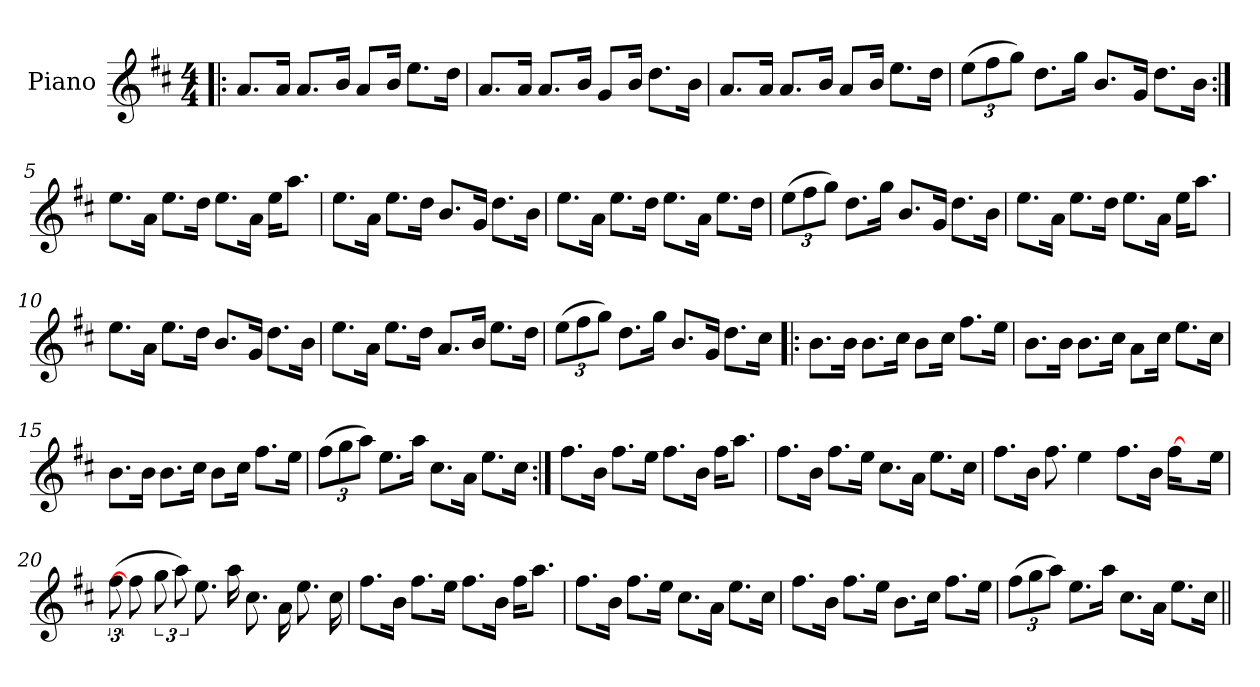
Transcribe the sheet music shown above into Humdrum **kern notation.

**kern
*part1
*staff1
*I"Piano
*I'Pno
*clefG2
*k[f#c#]
*b:
*M4/4
=1!|:
8.a/L
16a/Jk
8.a/L
16b/Jk
8a/L
16b/Jk
8.ee\L
16dd\Jk
=2
8.a/L
16a/Jk
8.a/L
16b/Jk
8g/L
16b/Jk
8.dd\L
16b\Jk
=3
8.a/L
16a/Jk
8.a/L
16b/Jk
8a/L
16b/Jk
8.ee\L
16dd\Jk
=4
(>12ee\L
12ff#\
12gg\J)
8.dd\L
16gg\Jk
8.b/L
16g/Jk
8.dd\L
16b\Jk
=5:|!
8.ee\L
16a\Jk
8.ee\L
16dd\Jk
8.ee\L
16a\Jk
16ee\KL
8.aa\J
=6
8.ee\L
16a\Jk
8.ee\L
16dd\Jk
8.b/L
16g/Jk
8.dd\L
16b\Jk
=7
8.ee\L
16a\Jk
8.ee\L
16dd\Jk
8.ee\L
16a\Jk
8.ee\L
16dd\Jk
=8
(>12ee\L
12ff#\
12gg\J)
8.dd\L
16gg\Jk
8.b/L
16g/Jk
8.dd\L
16b\Jk
=9
8.ee\L
16a\Jk
8.ee\L
16dd\Jk
8.ee\L
16a\Jk
16ee\KL
8.aa\J
=10
8.ee\L
16a\Jk
8.ee\L
16dd\Jk
8.b/L
16g/Jk
8.dd\L
16b\Jk
=11
8.ee\L
16a\Jk
8.ee\L
16dd\Jk
8.a/L
16b/Jk
8.ee\L
16dd\Jk
=12
(>12ee\L
12ff#\
12gg\J)
8.dd\L
16gg\Jk
8.b/L
16g/Jk
8.dd\L
16cc#\Jk
=13!|:
8.b\L
16b\Jk
8.b\L
16cc#\Jk
8b\L
16cc#\Jk
8.ff#\L
16ee\Jk
=14
8.b\L
16b\Jk
8.b\L
16cc#\Jk
8a\L
16cc#\Jk
8.ee\L
16cc#\Jk
=15
8.b\L
16b\Jk
8.b\L
16cc#\Jk
8b\L
16cc#\Jk
8.ff#\L
16ee\Jk
=16
(>12ff#\L
12gg\
12aa\J)
8.ee\L
16aa\Jk
8.cc#\L
16a\Jk
8.ee\L
16cc#\Jk
=17:|!
8.ff#\L
16b\Jk
8.ff#\L
16ee\Jk
8.ff#\L
16b\Jk
16ff#\KL
8.aa\J
=18
8.ff#\L
16b\Jk
8.ff#\L
16ee\Jk
8.cc#\L
16a\Jk
8.ee\L
16cc#\Jk
=19
8.ff#\L
16b\Jk
8.ff#\
4ee\
8.ff#\L
16b\Jk
[16ff#\L
8ryy
16ee\Jk
=20
(>12ff#\L
8ff#\L]
12gg\
12aa\J)
8.ee\L
16aa\Jk
8.cc#\L
16a\Jk
8.ee\L
16cc#\Jk
=21
8.ff#\L
16b\Jk
8.ff#\L
16ee\Jk
8.ff#\L
16b\Jk
16ff#\KL
8.aa\J
=22
8.ff#\L
16b\Jk
8.ff#\L
16ee\Jk
8.cc#\L
16a\Jk
8.ee\L
16cc#\Jk
=23
8.ff#\L
16b\Jk
8.ff#\L
16ee\Jk
8.b\L
16cc#\Jk
8.ff#\L
16ee\Jk
=24
(>12ff#\L
12gg\
12aa\J)
8.ee\L
16aa\Jk
8.cc#\L
16a\Jk
8.ee\L
16cc#\Jk
=||
*-
